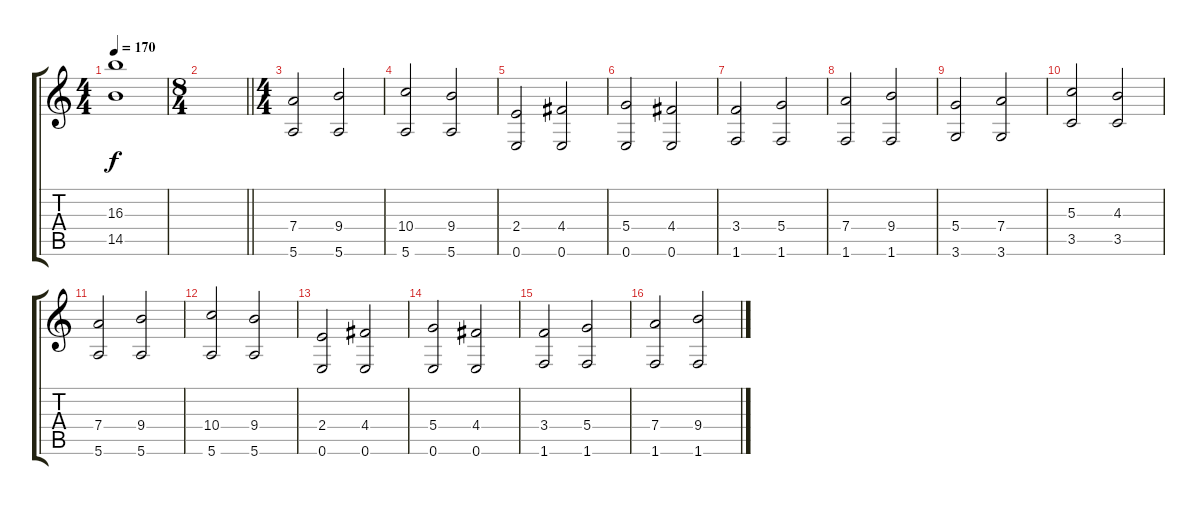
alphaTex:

\track "" {instrument contrabass}
\staff {score tabs}
\tuning (E4 B3 G3 D3 A2 E2) {hide}
\ts (4 4)
\tempo 170
\clef g2
\ks c
(16.3{t} 14.5{t}).1{dy f} |
\ts (8 4)
\barLineRight lightlight
|
\ts (4 4)
\section ("" "")
(7.4 5.6).2 (9.4 5.6).2 |
(10.4 5.6).2 (9.4 5.6).2 |
(2.4 0.6).2 (4.4 0.6).2 |
(5.4 0.6).2 (4.4 0.6).2 |
(3.4 1.6).2 (5.4 1.6).2 |
(7.4 1.6).2 (9.4 1.6).2 |
(5.4 3.6).2 (7.4 3.6).2 |
(5.3 3.5).2 (4.3 3.5).2 |
(7.4 5.6).2 (9.4 5.6).2 |
(10.4 5.6).2 (9.4 5.6).2 |
(2.4 0.6).2 (4.4 0.6).2 |
(5.4 0.6).2 (4.4 0.6).2 |
(3.4 1.6).2 (5.4 1.6).2 |
(7.4 1.6).2 (9.4 1.6).2
